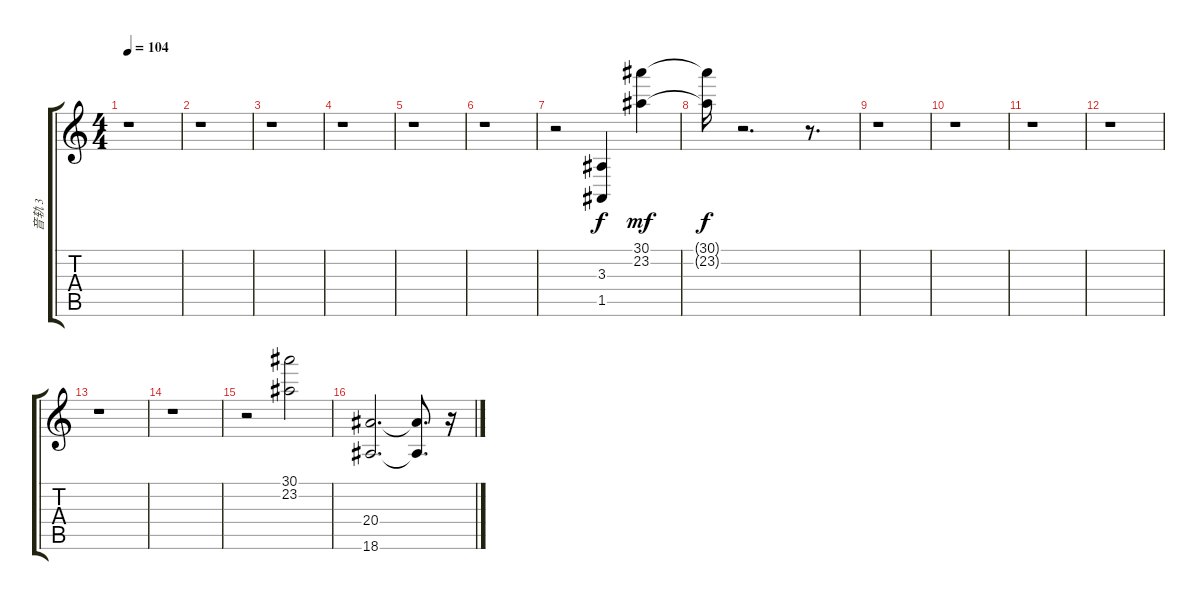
\track ("音轨 3" "音轨 3") {instrument pad8sweep}
\staff {score tabs}
\tuning (E4 B3 G3 D3 A2 E2) {hide}
\ts (4 4)
\tempo 104
\clef g2
\ks c
r.1{dy f} |
r.1 |
r.1 |
r.1 |
r.1 |
r.1 |
r.2 (3.3 1.5).4 (30.1 23.2).4{dy mf} |
(30.1{t} 23.2{t}).16{dy f} r.2{d} r.8{d} |
r.1 |
r.1 |
r.1 |
r.1 |
r.1 |
r.1 |
r.2 (30.1 23.2).2 |
(20.4 18.6).2{d} (20.4{t} 18.6{t}).8{d} r.16
